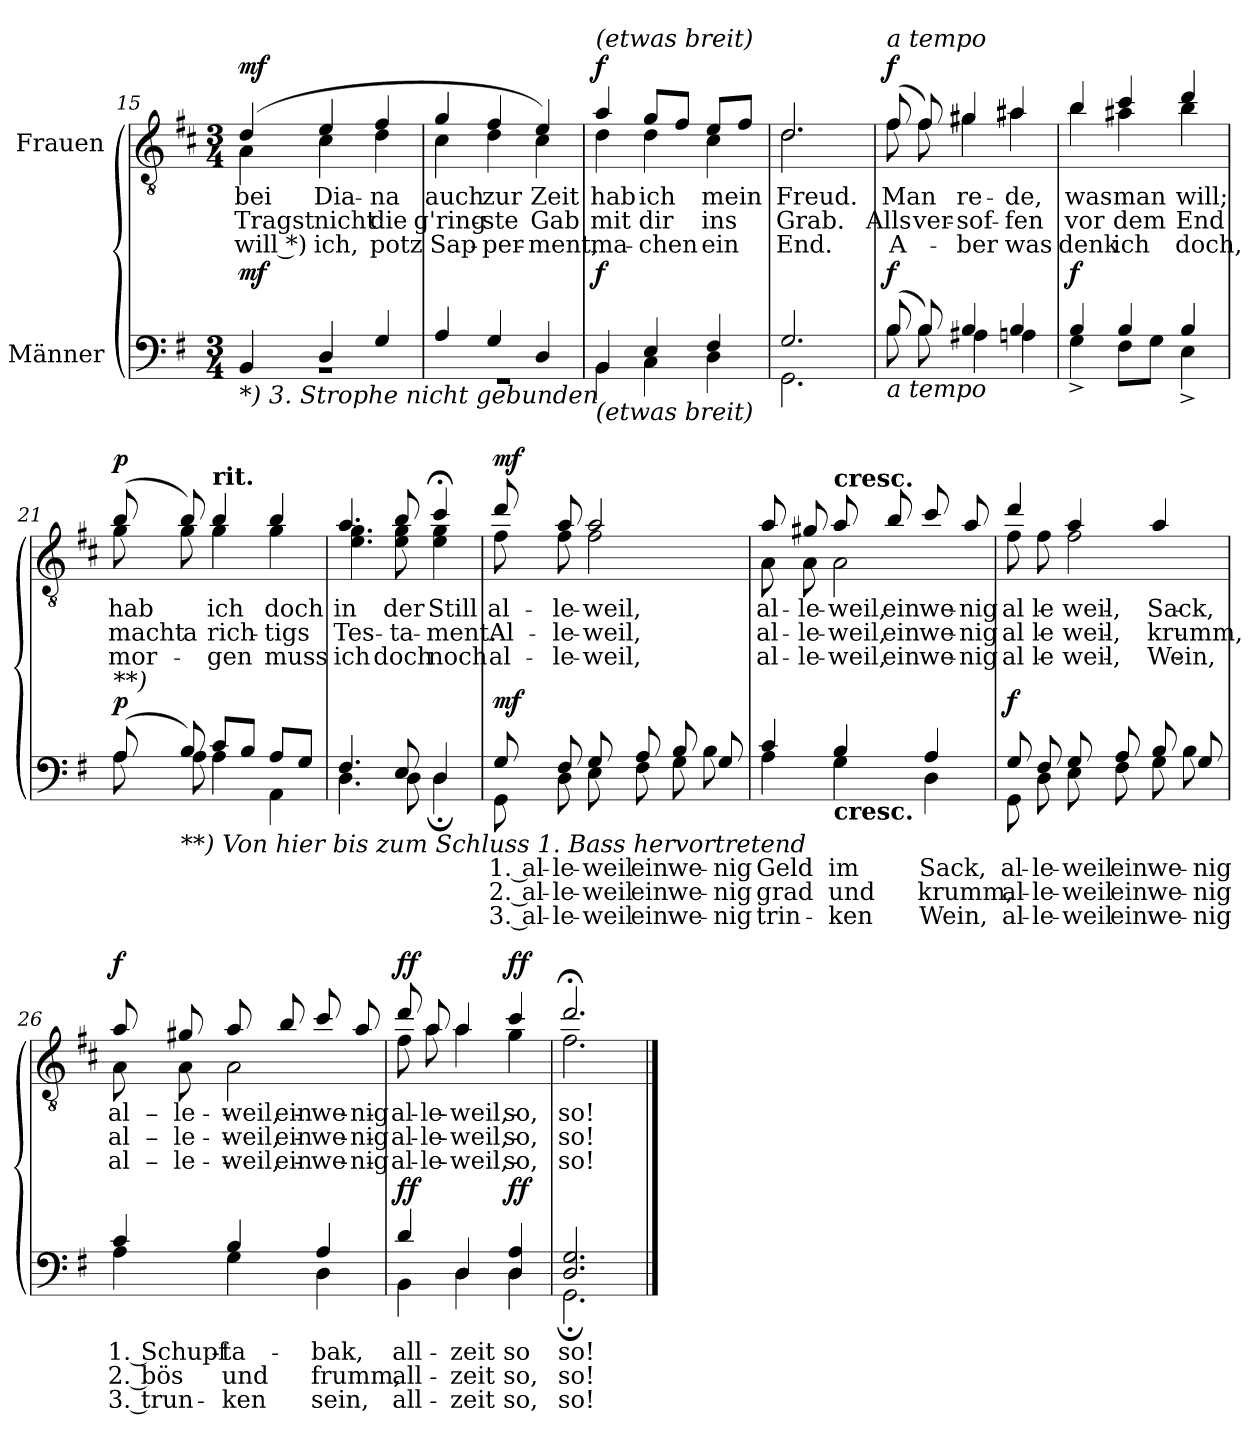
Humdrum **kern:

**kern	**text	**text	**text	**dynam	**kern	**text	**text	**text	**dynam
*part2	*part2	*part2	*part2	*part2	*part1	*part1	*part1	*part1	*part1
*staff2	*staff2	*staff2	*staff2	*staff2	*staff1	*staff1	*staff1	*staff1	*staff1
*I"Männer	*	*	*	*	*I"Frauen	*	*	*	*
*clefF4	*	*	*	*	*clefGv2	*	*	*	*
*	*	*	*	*	*ITrd4c7	*	*	*	*
*k[f#]	*	*	*	*	*k[f#]	*	*	*	*
*M3/4	*	*	*	*	*M3/4	*	*	*	*
=15	=15	=15	=15	=15	=15	=15	=15	=15	=15
*^	*	*	*	*	*^	*	*	*	*
!LO:TX:b:i:t=*) 3. Strophe nicht gebunden	!	!	!	!	!	!	!	!	!	!	!
!	!	!	!	!	!LO:DY:a	!	!	!	!	!	!LO:DY:a
4BB/	2.rBB	.	.	.	mf	(4G/	4D\	bei	Tragst	will *)	mf
4D/	.	.	.	.	.	4A/	4F#\	Dia-	nicht	ich,	.
4G/	.	.	.	.	.	4B/	4G\	na	die	potz	.
=16	=16	=16	=16	=16	=16	=16	=16	=16	=16	=16	=16
4A/	2.r	.	.	.	.	4c/	4F#\	auch	g'ring-	Sap-	.
4G/	.	.	.	.	.	4B/	4G\	zur	ste	per-	.
4D/	.	.	.	.	.	4A/)	4F#\	Zeit	Gab	ment,	.
=17	=17	=17	=17	=17	=17	=17	=17	=17	=17	=17	=17
!	!	!	!	!	!	!LO:TX:a:i:t=(etwas breit)	!	!	!	!	!
!LO:TX:b:i:t=(etwas breit)	!	!	!	!	!	!	!	!	!	!	!
!	!	!	!	!	!LO:DY:b	!	!	!	!	!	!LO:DY:a
4BB/	4BB\	.	.	.	f	4d/	4G\	hab	mit	ma-	f
4E/	4C\	.	.	.	.	8c/L	4G\	ich	dir	chen	.
.	.	.	.	.	.	8B/J	.	.	.	.	.
4F#/	4D\	.	.	.	.	8A/L	4F#\	mein	ins	ein	.
.	.	.	.	.	.	8B/J	.	.	.	.	.
=18	=18	=18	=18	=18	=18	=18	=18	=18	=18	=18	=18
2.G/	2.GG\	.	.	.	.	2.G/	2.G\	Freud.	Grab.	End.	.
!!LO:PB:g=z	!!
=19	=19	=19	=19	=19	=19	=19	=19	=19	=19	=19	=19
!	!	!	!	!	!	!LO:TX:a:i:t=a tempo	!	!	!	!	!
!LO:TX:b:i:t=a tempo	!	!	!	!	!	!	!	!	!	!	!
!	!	!	!	!	!LO:DY:b	!	!	!	!	!	!LO:DY:a
(8B/	8B\	.	.	.	f	(8B/	8B\	Man	Alls	A-	f
8B/)	8B\	.	.	.	.	8B/)	8B\	.	ver-	.	.
4B/	4A#X\	.	.	.	.	4c#X/	4c#\	re-	-sof-	-ber	.
4B/	4An\	.	.	.	.	4d#X/	4d#\	-de,	-fen	was	.
=20	=20	=20	=20	=20	=20	=20	=20	=20	=20	=20	=20
!	!	!	!	!	!LO:DY:b	!	!	!	!	!	!
4B/	4G^\	.	.	.	f	4e/	4e\	was	vor	denk	.
4B/	8F#\L	.	.	.	.	4f#/	4d#X\	man	dem	ich	.
.	8G\J	.	.	.	.	.	.	.	.	.	.
4B/	4E^\	.	.	.	.	4g/	4e\	will;	End	doch,	.
=21	=21	=21	=21	=21	=21	=21	=21	=21	=21	=21	=21
!LO:TX:a:i:t=**)	!	!	!	!	!	!	!	!	!	!	!
!	!	!	!	!	!LO:DY:b	!	!	!	!	!	!LO:DY:a
(8A/	8A\	.	.	.	p	(8e/	8c\	hab	macht	mor-	p
!LO:TX:b:i:t=**) Von hier bis zum Schluss 1. Bass hervortretend	!	!	!	!	!	!	!	!	!	!	!
8B/)	8A\	.	.	.	.	8e/)	8c\	.	a	.	.
!	!	!	!	!	!	!LO:TX:a:B:t=rit.	!	!	!	!	!
8c/L	4A\	.	.	.	.	4e/	4c\	ich	rich-	-gen	.
8B/J	.	.	.	.	.	.	.	.	.	.	.
8A/L	4AA\	.	.	.	.	4e/	4c\	doch	-tigs	muss	.
8G/J	.	.	.	.	.	.	.	.	.	.	.
=22	=22	=22	=22	=22	=22	=22	=22	=22	=22	=22	=22
4.F#/	4.D\	.	.	.	.	4.d/	4.A\ 4.c\	in	Tes-	ich	.
8E/	8D\	.	.	.	.	8e/	8A\ 8c\	der	-ta-	doch	.
4D/	4D;\	.	.	.	.	4f#;</	4A\ 4c\	Still	-ment.	noch	.
!!LO:LB:g=z	!!
=23	=23	=23	=23	=23	=23	=23	=23	=23	=23	=23	=23
!	!	!	!	!	!LO:DY:b	!	!	!	!	!	!LO:DY:a
8G/	8GG\	1. al-	2. al-	3. al-	mf	8g/	8B\	al-	Al-	al-	mf
8F#/	8D\	-le-	-le-	-le-	.	8d/	8B\	-le-	-le-	-le-	.
8G/	8E\	-weil	-weil	-weil	.	2d/	2B\	-weil,	-weil,	-weil,	.
8A/	8F#\	ein	ein	ein	.	.	.	.	.	.	.
8B/	8G\	we-	we-	we-	.	.	.	.	.	.	.
8G/	8B\	-nig	-nig	-nig	.	.	.	.	.	.	.
=24	=24	=24	=24	=24	=24	=24	=24	=24	=24	=24	=24
4c/	4A\	Geld	grad	trin-	.	8d/	8D\	al-	al-	al-	.
.	.	.	.	.	.	8c#X/	8D\	-le-	-le-	-le-	.
!	!	!	!	!	!	!LO:TX:a:B:t=cresc.	!	!	!	!	!
!LO:TX:b:B:t=cresc.	!	!	!	!	!	!	!	!	!	!	!
4B/	4G\	im	und	-ken	.	8d/	2D\	-weil,	-weil,	-weil,	.
.	.	.	.	.	.	8e/	.	ein	ein	ein	.
4A/	4D\	Sack,	krumm,	Wein,	.	8f#/	.	we-	we-	we-	.
.	.	.	.	.	.	8d/	.	-nig	-nig	-nig	.
=25	=25	=25	=25	=25	=25	=25	=25	=25	=25	=25	=25
!	!	!	!	!	!LO:DY:b	!	!	!	!	!	!
8G/	8GG\	al-	al-	al-	f	4g/	8B\	al-	al-	al-	.
8F#/	8D\	-le-	-le-	-le-	.	.	8B\	-le-	-le-	-le-	.
8G/	8E\	-weil	-weil	-weil	.	4d/	2B\	-weil,	-weil,	-weil,	.
8A/	8F#\	ein	ein	ein	.	.	.	.	.	.	.
8B/	8G\	we-	we-	we-	.	4d/	.	Sack,	krumm,	Wein,	.
8G/	8B\	-nig	-nig	-nig	.	.	.	.	.	.	.
!!LO:LB:g=z	!!
=26	=26	=26	=26	=26	=26	=26	=26	=26	=26	=26	=26
!	!	!	!	!	!	!	!	!	!	!	!LO:DY:a
4c/	4A\	1. Schupf-	2. bös	3. trun-	.	8d/	8D\	al-	al-	al-	f
.	.	.	.	.	.	8c#X/	8D\	-le-	-le-	-le-	.
4B/	4G\	ta-	und	-ken	.	8d/	2D\	-weil,	-weil,	-weil,	.
.	.	.	.	.	.	8e/	.	ein	ein	ein	.
4A/	4D\	bak,	frumm,	sein,	.	8f#/	.	we-	we-	we-	.
.	.	.	.	.	.	8d/	.	-nig	-nig	-nig	.
=27	=27	=27	=27	=27	=27	=27	=27	=27	=27	=27	=27
!	!	!	!	!	!LO:DY:b	!	!	!	!	!	!LO:DY:a
4d/	4BB\	all-	all-	all-	ff	8g/	8B\	al-	al-	al-	ff
.	.	.	.	.	.	8d/	8d\	-le-	-le-	-le-	.
4D/	4D\	-zeit	-zeit	-zeit	.	4d/	4d\	-weil,	-weil,	-weil,	.
!	!	!	!	!	!LO:DY:b	!	!	!	!	!	!LO:DY:a
4D/ 4A/	4D\	so	so,	so,	ff	4f#/	4c\	so,	so,	so,	ff
=28	=28	=28	=28	=28	=28	=28	=28	=28	=28	=28	=28
2.D/ 2.G/	2.GG;\	so!	so!	so!	.	2.g;</	2.B\	so!	so!	so!	.
*v	*v	*	*	*	*	*	*	*	*	*	*
*	*	*	*	*	*v	*v	*	*	*	*
==	==	==	==	==	==	==	==	==	==
*-	*-	*-	*-	*-	*-	*-	*-	*-	*-
